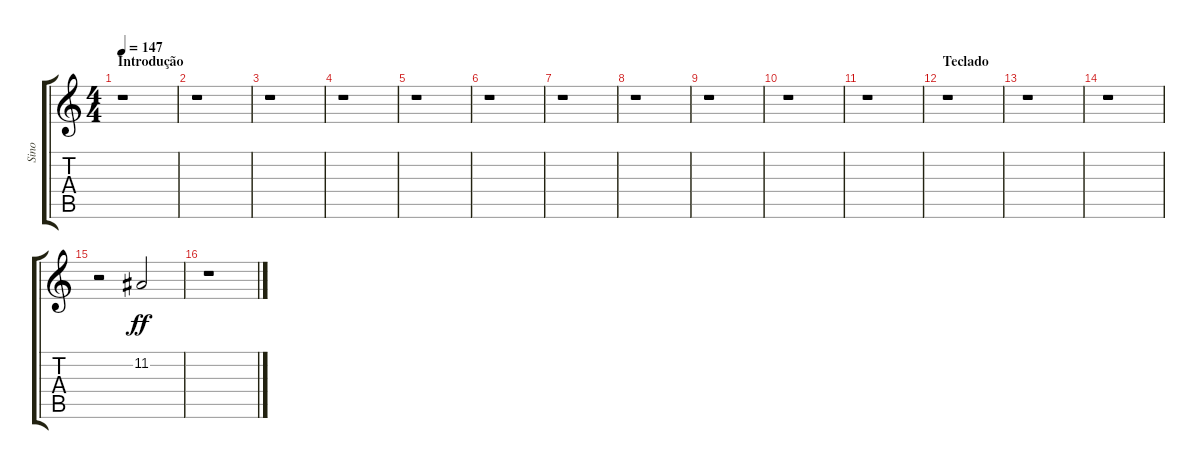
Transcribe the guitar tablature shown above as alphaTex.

\track ("Sino" "Sino") {instrument tubularbells}
\staff {score tabs}
\tuning (E4 B3 G3 D3 A2 E2) {hide}
\ts (4 4)
\section ("" "Introdução")
\tempo 147
\clef g2
\ks c
r.1{dy ff instrument tubularbells} |
r.1 |
r.1 |
r.1 |
r.1 |
r.1 |
r.1 |
r.1 |
r.1 |
r.1 |
r.1 |
\section ("" "Teclado")
r.1 |
r.1 |
r.1 |
r.2 11.2.2 |
r.1
